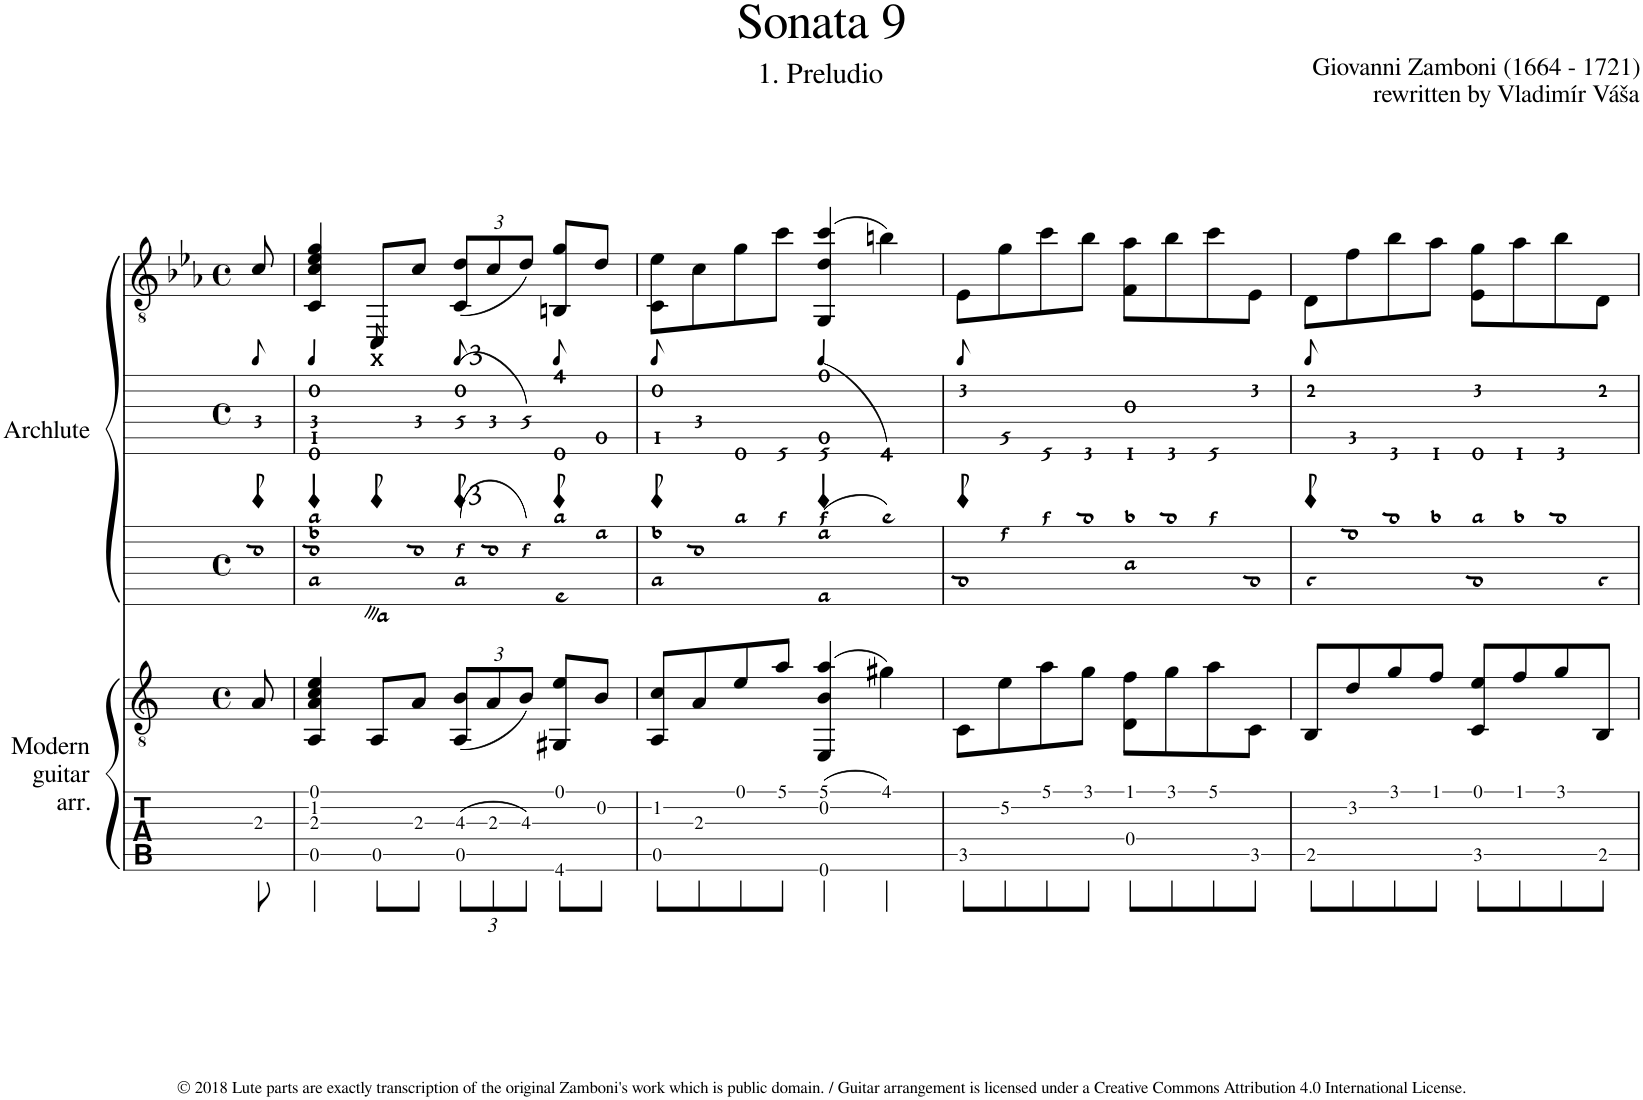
**kern	**kern	**kern	**kern	**kern
*part2	*part2	*part1	*part1	*part1
*staff5	*staff4	*staff3	*staff2	*staff1
*I"Modern guitar arr.	*	*I"Archlute	*	*
*I'Mga.	*	*I'Arl.	*	*
*stria6	*	*stria6	*stria6	*
*	*clefGv2	*	*	*clefGv2
*k[b-e-a-]	*	*k[b-e-a-]	*k[b-e-a-]	*k[b-e-a-]
*M4/4	*M4/4	*M4/4	*M4/4	*M4/4
*met(c)	*met(c)	*met(c)	*met(c)	*met(c)
=1	=1	=1	=1	=1
8A\	8A/	8c	8c	8c/
=2	=2	=2	=2	=2
4AA\ 4A\ 4c\ 4e\	4AA/ 4A/ 4c/ 4e/	4C 4c 4e- 4g	4C 4c 4e- 4g	4C/ 4c/ 4e-/ 4g/
8AA\L	8AA/L	8CCL	8CCL	8CC/L
8A\J	8A/J	8cJ	8cJ	8c/J
*Xbrackettup	*Xbrackettup	*Xbrackettup	*Xbrackettup	*Xbrackettup
12AA\ 12B\L	(12AA/ 12B/L	12C\ 12d\L	12C\ 12d\L	(12C/ 12d/L
12A\	12A/	12c	12c	12c/
12B\J	12B/J)	12dJ	12dJ	12d/J)
8GG#X\ 8e\L	8GG#X/ 8e/L	8BBn\ 8g\L	8BBn\ 8g\L	8BBn/ 8g/L
8B\J	8B/J	8dJ	8dJ	8d/J
=3	=3	=3	=3	=3
8AA\ 8c\L	8AA/ 8c/L	8C\ 8e-\L	8C\ 8e-\L	8C\ 8e-\L
8A\	8A/	8cJ	8cJ	8c\
8e\	8e/	8gL	8gL	8g\
8a\J	8a/J	8ccJ	8ccJ	8cc\J
4EE\ 4B\ 4a\	(4EE/ 4B/ 4a/	4GG 4d 4cc	4GG 4d 4cc	(4GG/ 4d/ 4cc/
4g#X\	4g#X\)	4bn	4bn	4bn\)
=4	=4	=4	=4	=4
8C\L	8C\L	8E-L	8E-L	8E-\L
8e\	8e\	8gJ	8gJ	8g\
8a\	8a\	8ccL	8ccL	8cc\
8g\J	8g\J	8b-J	8b-J	8b-\J
8D\ 8f\L	8D\ 8f\L	8F\ 8a-\L	8F\ 8a-\L	8F\ 8a-\L
8g\	8g\	8b-J	8b-J	8b-\
8a\	8a\	8ccL	8ccL	8cc\
8C\J	8C\J	8E-J	8E-J	8E-\J
=5	=5	=5	=5	=5
8BB\L	8BB/L	8DL	8DL	8D\L
8d\	8d/	8fJ	8fJ	8f\
8g\	8g/	8b-L	8b-L	8b-\
8f\J	8f/J	8a-J	8a-J	8a-\J
8C\ 8e\L	8C/ 8e/L	8E-\ 8g\L	8E-\ 8g\L	8E-\ 8g\L
8f\	8f/	8a-J	8a-J	8a-\
8g\	8g/	8b-L	8b-L	8b-\
8BB\J	8BB/J	8DJ	8DJ	8D\J
=	=	=	=	=
*-	*-	*-	*-	*-
